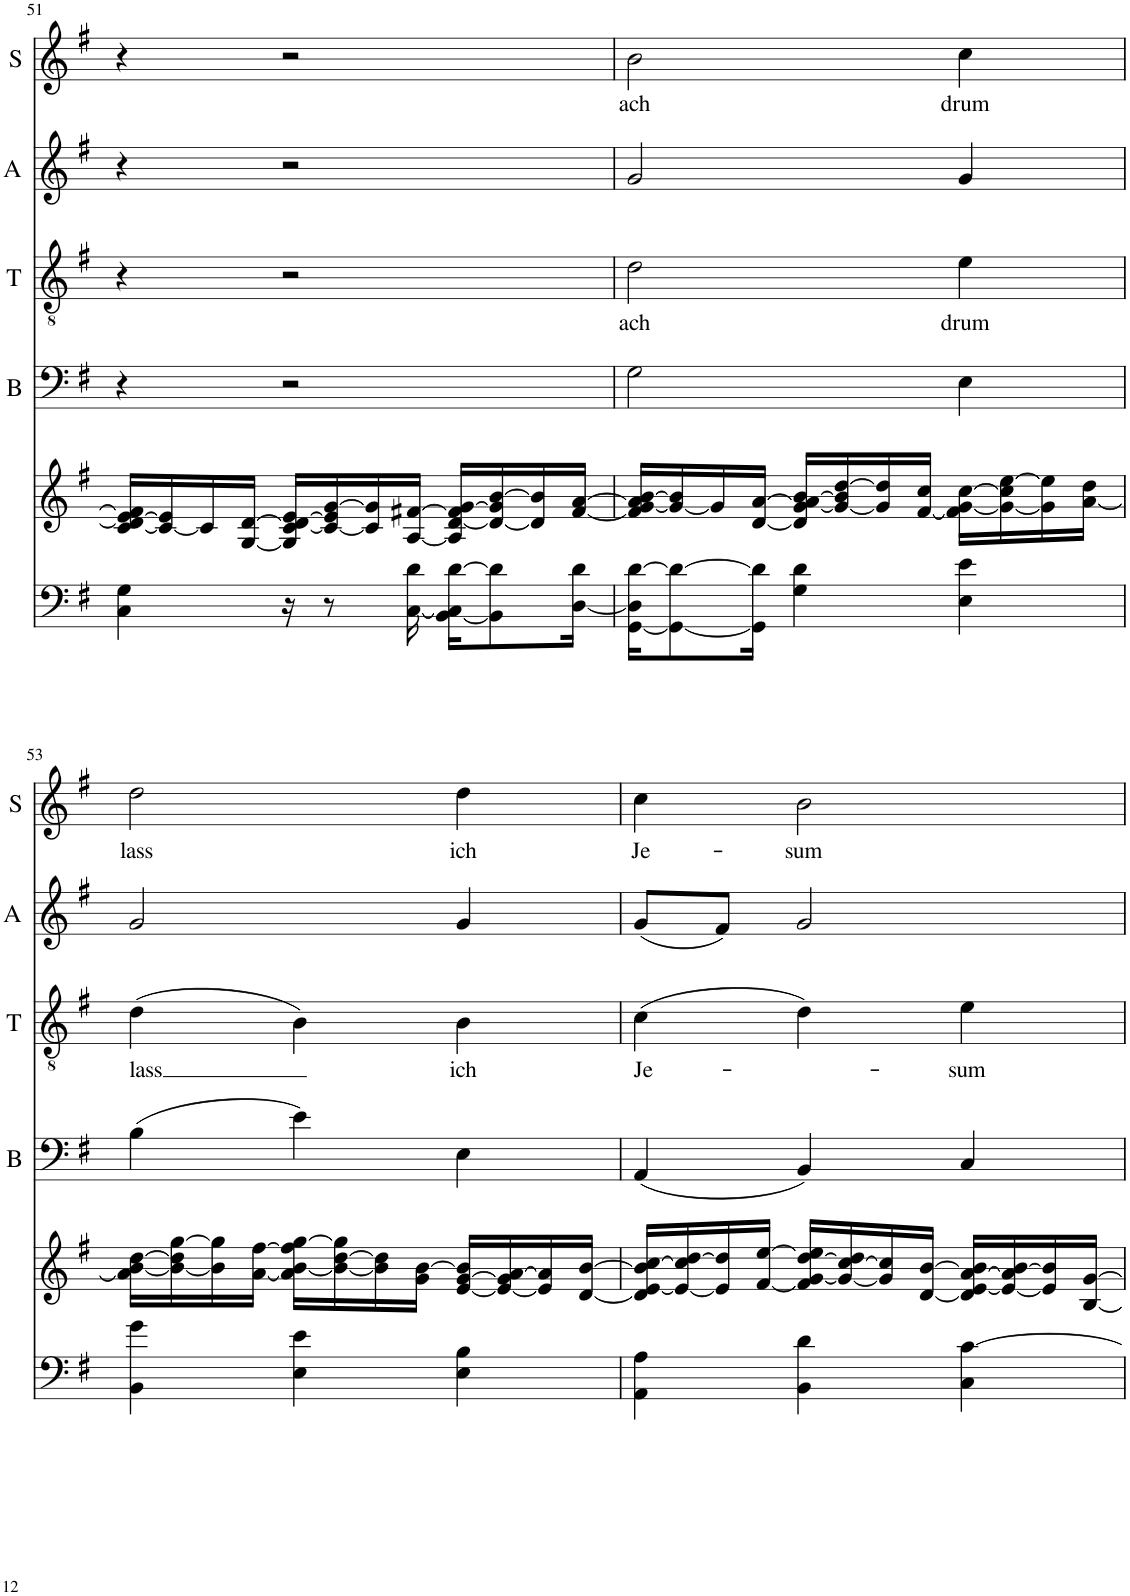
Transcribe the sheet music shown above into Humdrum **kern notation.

**kern	**kern	**kern	**kern	**text	**kern	**kern	**text
*part6	*part5	*part4	*part3	*part3	*part2	*part1	*part1
*staff6	*staff5	*staff4	*staff3	*staff3	*staff2	*staff1	*staff1
*I"two	*I"one	*I"B	*I"T	*	*I"A	*I"S	*
*	*	*I'B	*I'T	*	*I'A	*I'S	*
!!LO:PB:g=z
*clefF4	*clefG2	*clefF4	*clefGv2	*	*clefG2	*clefG2	*
*k[f#]	*k[f#]	*k[f#]	*k[f#]	*	*k[f#]	*k[f#]	*
*M3/4	*M3/4	*M3/4	*M3/4	*	*M3/4	*M3/4	*
=51	=51	=51	=51	=51	=51	=51	=51
4C\ 4G\	[16c/ 16d/] [16e/ 16f/]LL	4r	4r	.	4r	4r	.
.	16c/_ 16e/]	.	.	.	.	.	.
.	16c/]	.	.	.	.	.	.
.	[16G/ [16d/JJ	.	.	.	.	.	.
16r	16G/] [16c/ 16d/] [16e/LL	2r	2r	.	2r	2r	.
8r	16c/_ 16e/] [16g/	.	.	.	.	.	.
.	16c/] 16g/]	.	.	.	.	.	.
[16C\ 16d\	[16A/ [16f#X/JJ	.	.	.	.	.	.
[16BB\ 16C\] [16d\KL	16A/] [16d/ 16f#/] [16g/LL	.	.	.	.	.	.
8BB\] 8d\]	16d/_ 16g/] [16b/	.	.	.	.	.	.
.	16d/] 16b/]	.	.	.	.	.	.
[16D\ 16d\Jk	[16f#/ [16a/JJ	.	.	.	.	.	.
=52	=52	=52	=52	=52	=52	=52	=52
!	!	!	!	!LO:LY:b	!	!	!LO:LY:b
[16GG\ 16D\] [16d\KL	16f#/] [16g/ 16a/] [16b/LL	2G\	2d\	ach	2g/	2b\	ach
8GG\_ 8d\_	16g/_ 16b/]	.	.	.	.	.	.
.	16g/]	.	.	.	.	.	.
16GG\] 16d\]Jk	[16d/ [16a/JJ	.	.	.	.	.	.
4G\ 4d\	16d/] [16g/ 16a/] [16b/LL	.	.	.	.	.	.
.	16g/_ 16b/] [16dd/	.	.	.	.	.	.
.	16g/] 16dd/]	.	.	.	.	.	.
.	[16f#/ 16cc/JJ	.	.	.	.	.	.
!	!	!	!	!LO:LY:b	!	!	!LO:LY:b
4E\ 4e\	16f#\] [16g\ [16cc\LL	4E\	4e\	drum	4g/	4cc\	drum
.	16g\_ 16cc\] [16ee\	.	.	.	.	.	.
.	16g\] 16ee\]	.	.	.	.	.	.
.	[16a\ 16dd\JJ	.	.	.	.	.	.
!!LO:LB:g=z
=53	=53	=53	=53	=53	=53	=53	=53
!	!	!	!	!LO:LY:b	!	!	!LO:LY:b
4BB\ 4g\	16a\] [16b\ [16dd\LL	(4B\	(4d\	lass	2g/	2dd\	lass
.	16b\_ 16dd\] [16gg\	.	.	.	.	.	.
.	16b\] 16gg\]	.	.	.	.	.	.
.	[16a\ [16ff#\JJ	.	.	.	.	.	.
4E\ 4e\	16a\] [16b\ 16ff#\] [16gg\LL	4e\)	4B\)	.	.	.	.
.	16b\_ [16dd\ 16gg\]	.	.	.	.	.	.
.	16b\] 16dd\]	.	.	.	.	.	.
.	16g\ [16b\JJ	.	.	.	.	.	.
!	!	!	!	!LO:LY:b	!	!	!LO:LY:b
4E\ 4B\	[16e/ [16g/ 16b/]LL	4E\	4B\	ich	4g/	4dd\	ich
.	16e/_ 16g/] [16a/	.	.	.	.	.	.
.	16e/] 16a/]	.	.	.	.	.	.
.	[16d/ [16b/JJ	.	.	.	.	.	.
=54	=54	=54	=54	=54	=54	=54	=54
!	!	!	!	!LO:LY:b	!	!	!LO:LY:b
4AA\ 4A\	16d/] [16e/ 16b/] [16cc/LL	(4AA/	(4c\	Je-	(8g/L	4cc\	Je-
.	16e/_ 16cc/] [16dd/	.	.	.	.	.	.
.	16e/] 16dd/]	.	.	.	8f#/J)	.	.
.	[16f#/ [16ee/JJ	.	.	.	.	.	.
!	!	!	!	!	!	!	!LO:LY:b
4BB\ 4d\	16f#/] [16g/ [16dd/ 16ee/]LL	4BB/)	4d\)	.	2g/	2b\	-sum
.	16g/_ [16cc/ 16dd/]	.	.	.	.	.	.
.	16g/] 16cc/]	.	.	.	.	.	.
.	[16d/ [16b/JJ	.	.	.	.	.	.
!	!	!	!	!LO:LY:b	!	!	!
4C\ [4c\	16d/] [16e/ [16a/ 16b/]LL	4C/	4e\	-sum	.	.	.
.	16e/_ 16a/] [16b/	.	.	.	.	.	.
.	16e/] 16b/]	.	.	.	.	.	.
.	[16B/ [16g/JJ	.	.	.	.	.	.
=	=	=	=	=	=	=	=
*-	*-	*-	*-	*-	*-	*-	*-
